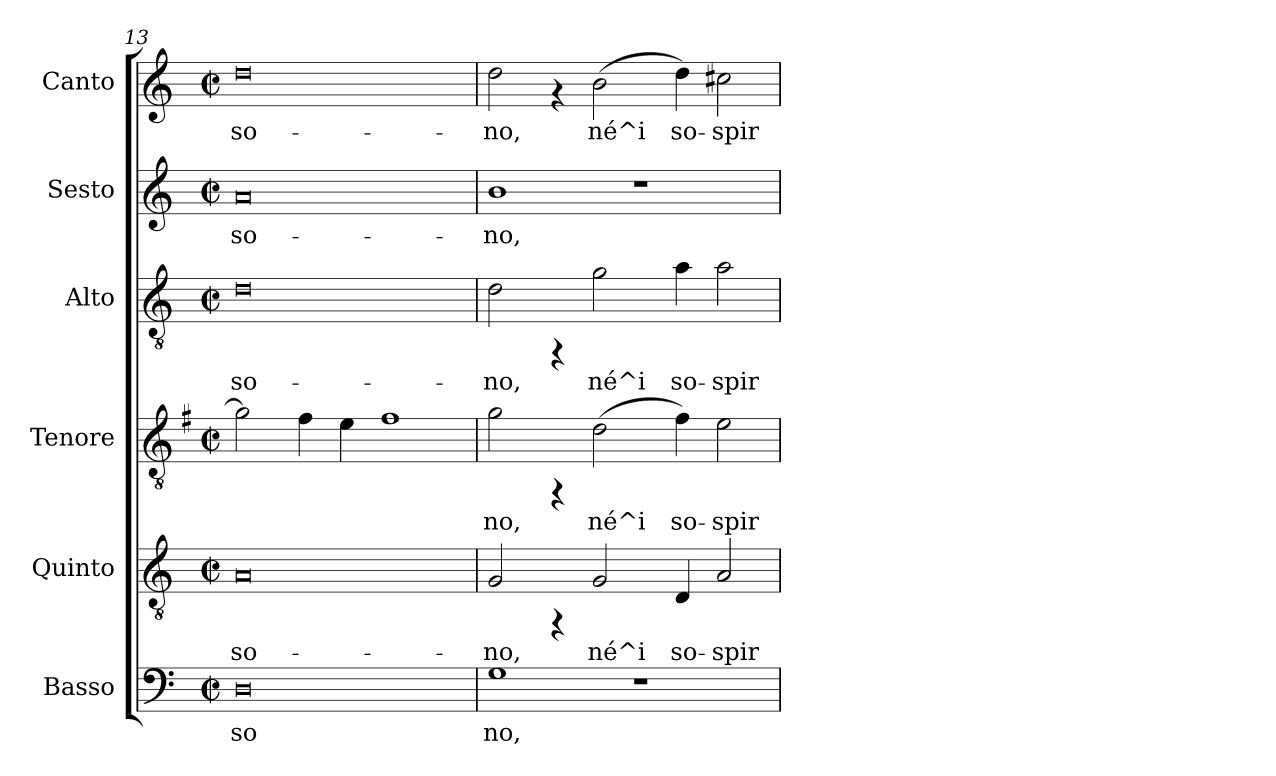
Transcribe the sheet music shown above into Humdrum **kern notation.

**kern	**text	**kern	**text	**kern	**text	**kern	**text	**kern	**text	**kern	**text
*part6	*part6	*part5	*part5	*part4	*part4	*part3	*part3	*part2	*part2	*part1	*part1
*staff6	*staff6	*staff5	*staff5	*staff4	*staff4	*staff3	*staff3	*staff2	*staff2	*staff1	*staff1
*I"Basso	*	*I"Quinto	*	*I"Tenore	*	*I"Alto	*	*I"Sesto	*	*I"Canto	*
*clefF4	*	*clefGv2	*	*clefGv2	*	*clefGv2	*	*clefG2	*	*clefG2	*
*	*	*	*	*ITrd-3c-5	*	*	*	*	*	*	*
*k[]	*	*k[]	*	*k[]	*	*k[]	*	*k[]	*	*k[]	*
*C:	*	*C:	*	*C:	*	*C:	*	*C:	*	*C:	*
*M2/2	*	*M2/2	*	*M2/2	*	*M2/2	*	*M2/2	*	*M2/2	*
*met(c|)	*	*met(c|)	*	*met(c|)	*	*met(c|)	*	*met(c|)	*	*met(c|)	*
=13	=13	=13	=13	=13	=13	=13	=13	=13	=13	=13	=13
!	!LO:LY:b:cj	!	!LO:LY:b:cj	!	!LO:LY:b:cj	!	!LO:LY:b:cj	!	!LO:LY:b:cj	!	!LO:LY:a:cj
0D	so	0A	so-	2cc\]	--	0d	so-	0a	so-	0dd	so-
!	!	!	!	!	!LO:LY:b:cj	!	!	!	!	!	!
.	.	.	.	4b\	--	.	.	.	.	.	.
!	!	!	!	!	!LO:LY:b:cj	!	!	!	!	!	!
.	.	.	.	4a\	--	.	.	.	.	.	.
!	!	!	!	!	!LO:LY:b:cj	!	!	!	!	!	!
.	.	.	.	1b	--	.	.	.	.	.	.
=14	=14	=14	=14	=14	=14	=14	=14	=14	=14	=14	=14
!	!LO:LY:b:cj	!	!LO:LY:b:cj	!	!LO:LY:b:cj	!	!LO:LY:b:cj	!	!LO:LY:b:cj	!	!LO:LY:a:cj
1G	no,	2G/	-no,	2cc\	-no,	2d\	-no,	1b	-no,	2dd\	-no,
.	.	4rFF	.	4rFF	.	4rFF	.	.	.	4rf	.
!	!	!	!LO:LY:b:cj	!	!LO:LY:b:cj	!	!LO:LY:b:cj	!	!	!	!LO:LY:a:cj
.	.	2G/	né^i	(<2g\	né^i	2g\	né^i	.	.	(<2b\	né^i
1r	.	.	.	.	.	.	.	1r	.	.	.
!	!	!	!LO:LY:b:cj	!	!LO:LY:b:cj	!	!LO:LY:b:cj	!	!	!	!LO:LY:a:cj
.	.	4D/	so-	4b\)	so-	4a\	so-	.	.	4dd\)	so-
!	!	!	!LO:LY:b:cj	!	!LO:LY:b:cj	!	!LO:LY:b:cj	!	!	!	!LO:LY:a:cj
.	.	2A/	-spir	2a\	-spir	2a\	-spir	.	.	2cc#X\	-spir
=	=	=	=	=	=	=	=	=	=	=	=
*-	*-	*-	*-	*-	*-	*-	*-	*-	*-	*-	*-
